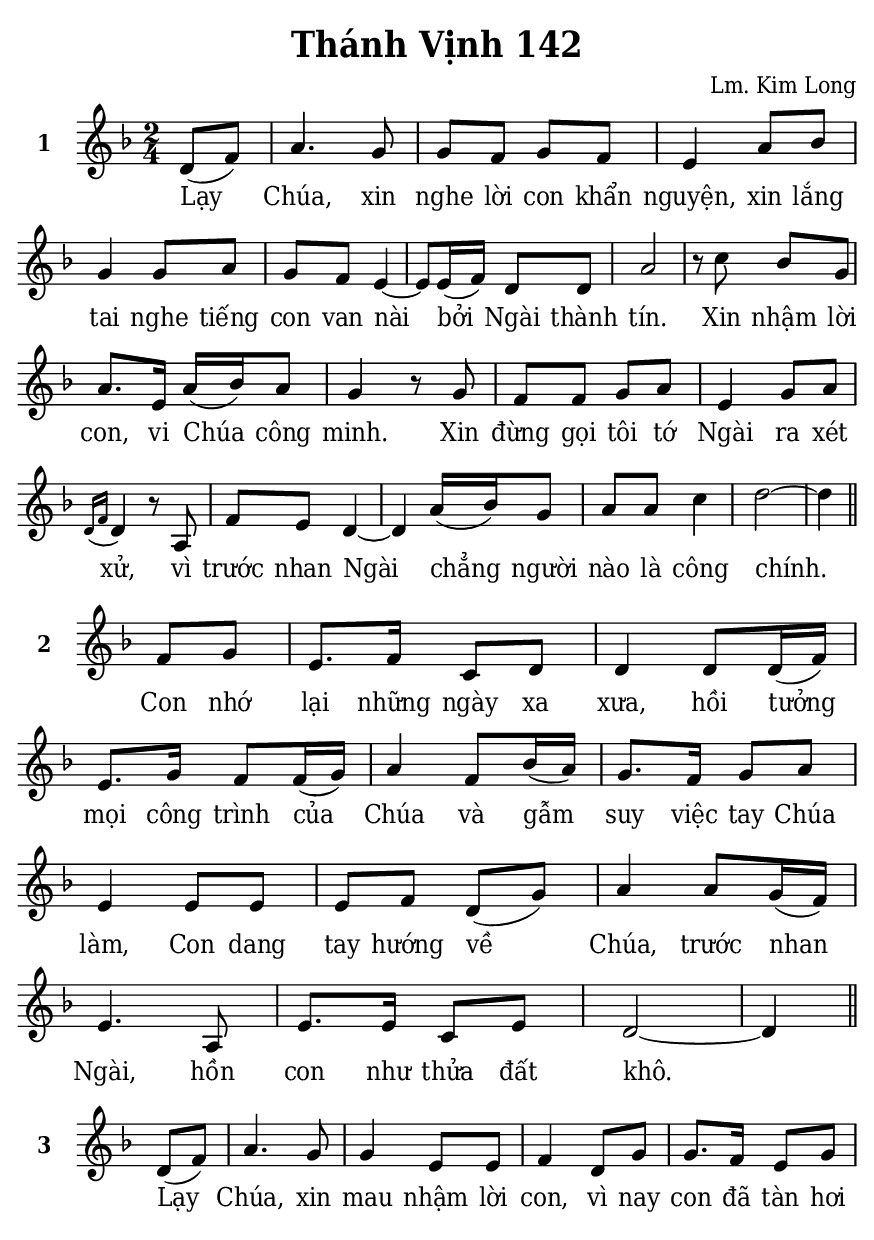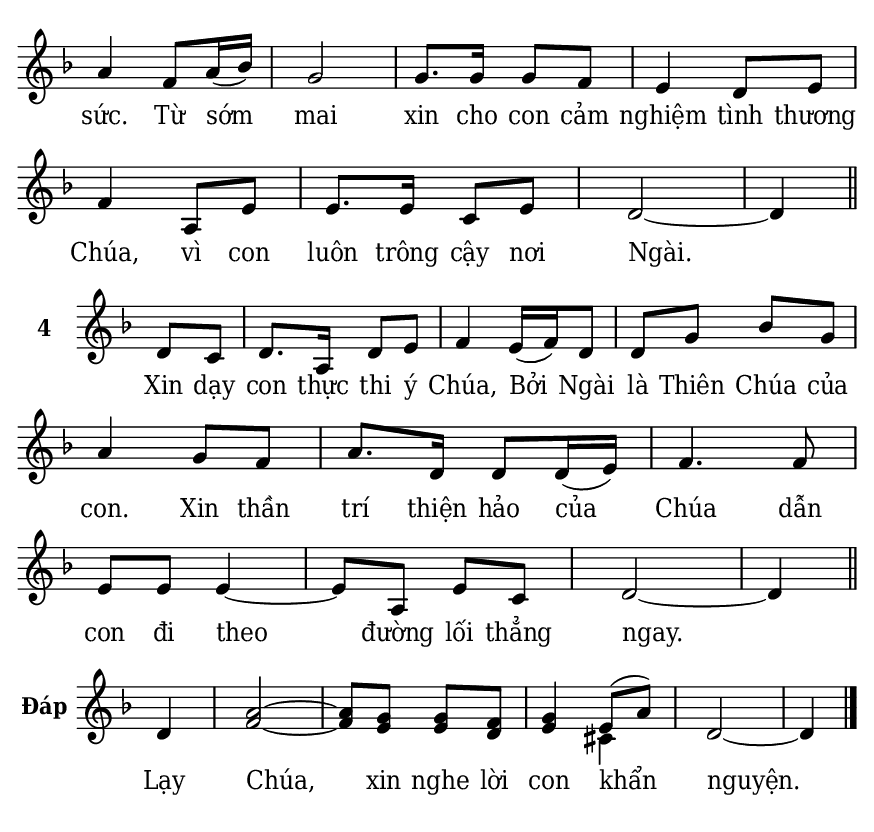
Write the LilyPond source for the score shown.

% Cài đặt chung
\version "2.22.1"
\include "english.ly"

\header {
  title = "Thánh Vịnh 142"
  composer = "Lm. Kim Long"
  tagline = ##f
}

% Nhạc
nhacMauMot = \relative c' {
  \key f \major
  \time 2/4
  \partial 4 d8 (f) |
  a4. g8 |
  g f g f |
  e4 a8 bf |
  g4 g8 a |
  g f e4 ~ |
  e8 e16 (f) d8 d |
  a'2 |
  r8 c bf g |
  a8. e16 a (bf) a8 |
  g4 r8 g |
  f f g a |
  e4 g8 a | \break
  \slashedGrace { d,16 (f } d4) r8 a |
  f'8 e d4 ~ |
  d a'16 (bf) g8 |
  a a c4 |
  d2 ~ |
  d4 \bar "||"
}

nhacMauHai = \relative c' {
  \key f \major
  \time 2/4
  \partial 4 f8 g |
  e8. f16 c8 d |
  d4 d8 d16 (f) |
  e8. g16 f8 f16 (g) |
  a4 f8 bf16 (a) |
  g8. f16 g8 a |
  e4 e8 e |
  e f d (g) |
  a4 a8 g16 (f) |
  e4. a,8 |
  e'8. e16 c8 e |
  d2 ~ |
  d4 \bar "||"
}

nhacMauBa = \relative c' {
  \key f \major
  \time 2/4
  \partial 4 d8 (f) |
  a4. g8 |
  g4 e8 e |
  f4 d8 g |
  g8. f16 e8 g |
  a4 f8 a16 (bf) |
  g2 |
  g8. g16 g8 f |
  e4 d8 e |
  f4 a,8 e' |
  e8. e16 c8 e |
  d2 ~ |
  d4 \bar "||"
}

nhacMauBon = \relative c' {
  \key f \major
  \time 2/4
  \partial 4 d8 c |
  d8. a16 d8 e |
  f4 e16 (f) d8 |
  d g bf g |
  a4 g8 f |
  a8. d,16 d8 d16 (e) |
  f4. f8 |
  e e e4 ~ |
  e8 a, e' c |
  d2 ~ |
  d4 \bar "||"
}

nhacMauNam = \relative c' {
  \key f \major
  \time 2/4
  \partial 4 d4 |
  <a' f>2 ~ |
  <a f>8 <g e> <g e> <f d> |
  <g e>4
  <<
    {
      \voiceOne
      e8 (a)
    }
    \new Voice = "splitpart" {
      \voiceTwo
      cs,4
    }
  >>
  \oneVoice
  d2 ~ |
  d4 \bar "|."
}

nhacMauSau = \relative c' {
  \key f \major
  \time 2/4
  \partial 4 
}

% Lời
loiMauMot = \lyricmode {
  Lạy Chúa, xin nghe lời con khẩn nguyện,
  xin lắng tai nghe tiếng con van nài
  bởi Ngài thành tín.
  Xin nhậm lời con, vi Chúa công minh.
  Xin đừng gọi tôi tớ Ngài ra xét xử,
  vì trước nhan Ngài chẳng người nào là công chính.
}

loiMauHai = \lyricmode {
  Con nhớ lại những ngày xa xưa,
  hồi tưởng mọi công trình của Chúa
  và gẫm suy việc tay Chúa làm,
  Con dang tay hướng về Chúa,
  trước nhan Ngài, hồn con như thửa đất khô.
}

loiMauBa = \lyricmode {
  Lạy Chúa, xin mau nhậm lời con,
  vì nay con đã tàn hơi sức.
  Từ sớm mai xin cho con cảm nghiệm tình thương Chúa,
  vì con luôn trông cậy nơi Ngài.
}

loiMauBon = \lyricmode {
  Xin dạy con thực thi ý Chúa,
  Bởi Ngài là Thiên Chúa của con.
  Xin thần trí thiện hảo của Chúa
  dẫn con đi theo đường lối thẳng ngay.
}

loiMauNam = \lyricmode {
  Lạy Chúa, xin nghe lời con khẩn nguyện.
}

% Dàn trang
\paper {
  #(set-paper-size "a5")
  top-margin = 3\mm
  bottom-margin = 3\mm
  left-margin = 3\mm
  right-margin = 3\mm
  indent = #0
  #(define fonts
	 (make-pango-font-tree "Deja Vu Serif Condensed"
	 		       "Deja Vu Serif Condensed"
			       "Deja Vu Serif Condensed"
			       (/ 20 20)))
  print-page-number = ##f
}

\score {
  <<
    \new Staff \with {
      instrumentName = \markup { \bold "1" }}<<
        \clef treble
        \new Voice = beSop {
          \nhacMauMot
        }
      \new Lyrics \lyricsto beSop \loiMauMot
    >>
  >>
  \layout {
    indent = 10
    \override Lyrics.LyricSpace.minimum-distance = #1
    \override Score.BarNumber.break-visibility = ##(#f #f #f)
    \override Score.SpacingSpanner.uniform-stretching = ##t
    ragged-last = ##f
  }
}

\score {
  <<
    \new Staff \with {
      \remove "Time_signature_engraver"
      instrumentName = \markup { \bold "2" }}<<
        \clef treble
        \new Voice = beSop {
          \nhacMauHai
        }
      \new Lyrics \lyricsto beSop \loiMauHai
    >>
  >>
  \layout {
    indent = 10
    \override Lyrics.LyricSpace.minimum-distance = #1
    \override Score.BarNumber.break-visibility = ##(#f #f #f)
    \override Score.SpacingSpanner.uniform-stretching = ##t
    ragged-last = ##f
  }
}

\score {
  <<
    \new Staff \with {
      \remove "Time_signature_engraver"
      instrumentName = \markup { \bold "3" }}<<
        \clef treble
        \new Voice = beSop {
          \nhacMauBa
        }
      \new Lyrics \lyricsto beSop \loiMauBa
    >>
  >>
  \layout {
    indent = 10
    \override Lyrics.LyricSpace.minimum-distance = #1
    \override Score.BarNumber.break-visibility = ##(#f #f #f)
    \override Score.SpacingSpanner.uniform-stretching = ##t
    ragged-last = ##f
  }
}

\score {
  <<
    \new Staff \with {
      \remove "Time_signature_engraver"
      instrumentName = \markup { \bold "4" }}<<
        \clef treble
        \new Voice = beSop {
          \nhacMauBon
        }
      \new Lyrics \lyricsto beSop \loiMauBon
    >>
  >>
  \layout {
    indent = 10
    \override Lyrics.LyricSpace.minimum-distance = #1
    \override Score.BarNumber.break-visibility = ##(#f #f #f)
    \override Score.SpacingSpanner.uniform-stretching = ##t
    ragged-last = ##f
  }
}

\score {
  <<
    \new Staff \with {
      \remove "Time_signature_engraver"
      instrumentName = \markup { \bold "Đáp" }}<<
        \clef treble
        \new Voice = beSop {
          \nhacMauNam
        }
      \new Lyrics \lyricsto beSop \loiMauNam
    >>
  >>
  \layout {
    indent = 10
    \override Lyrics.LyricSpace.minimum-distance = #1
    \override Score.BarNumber.break-visibility = ##(#f #f #f)
    \override Score.SpacingSpanner.uniform-stretching = ##t
    ragged-last = ##f
  }
}
